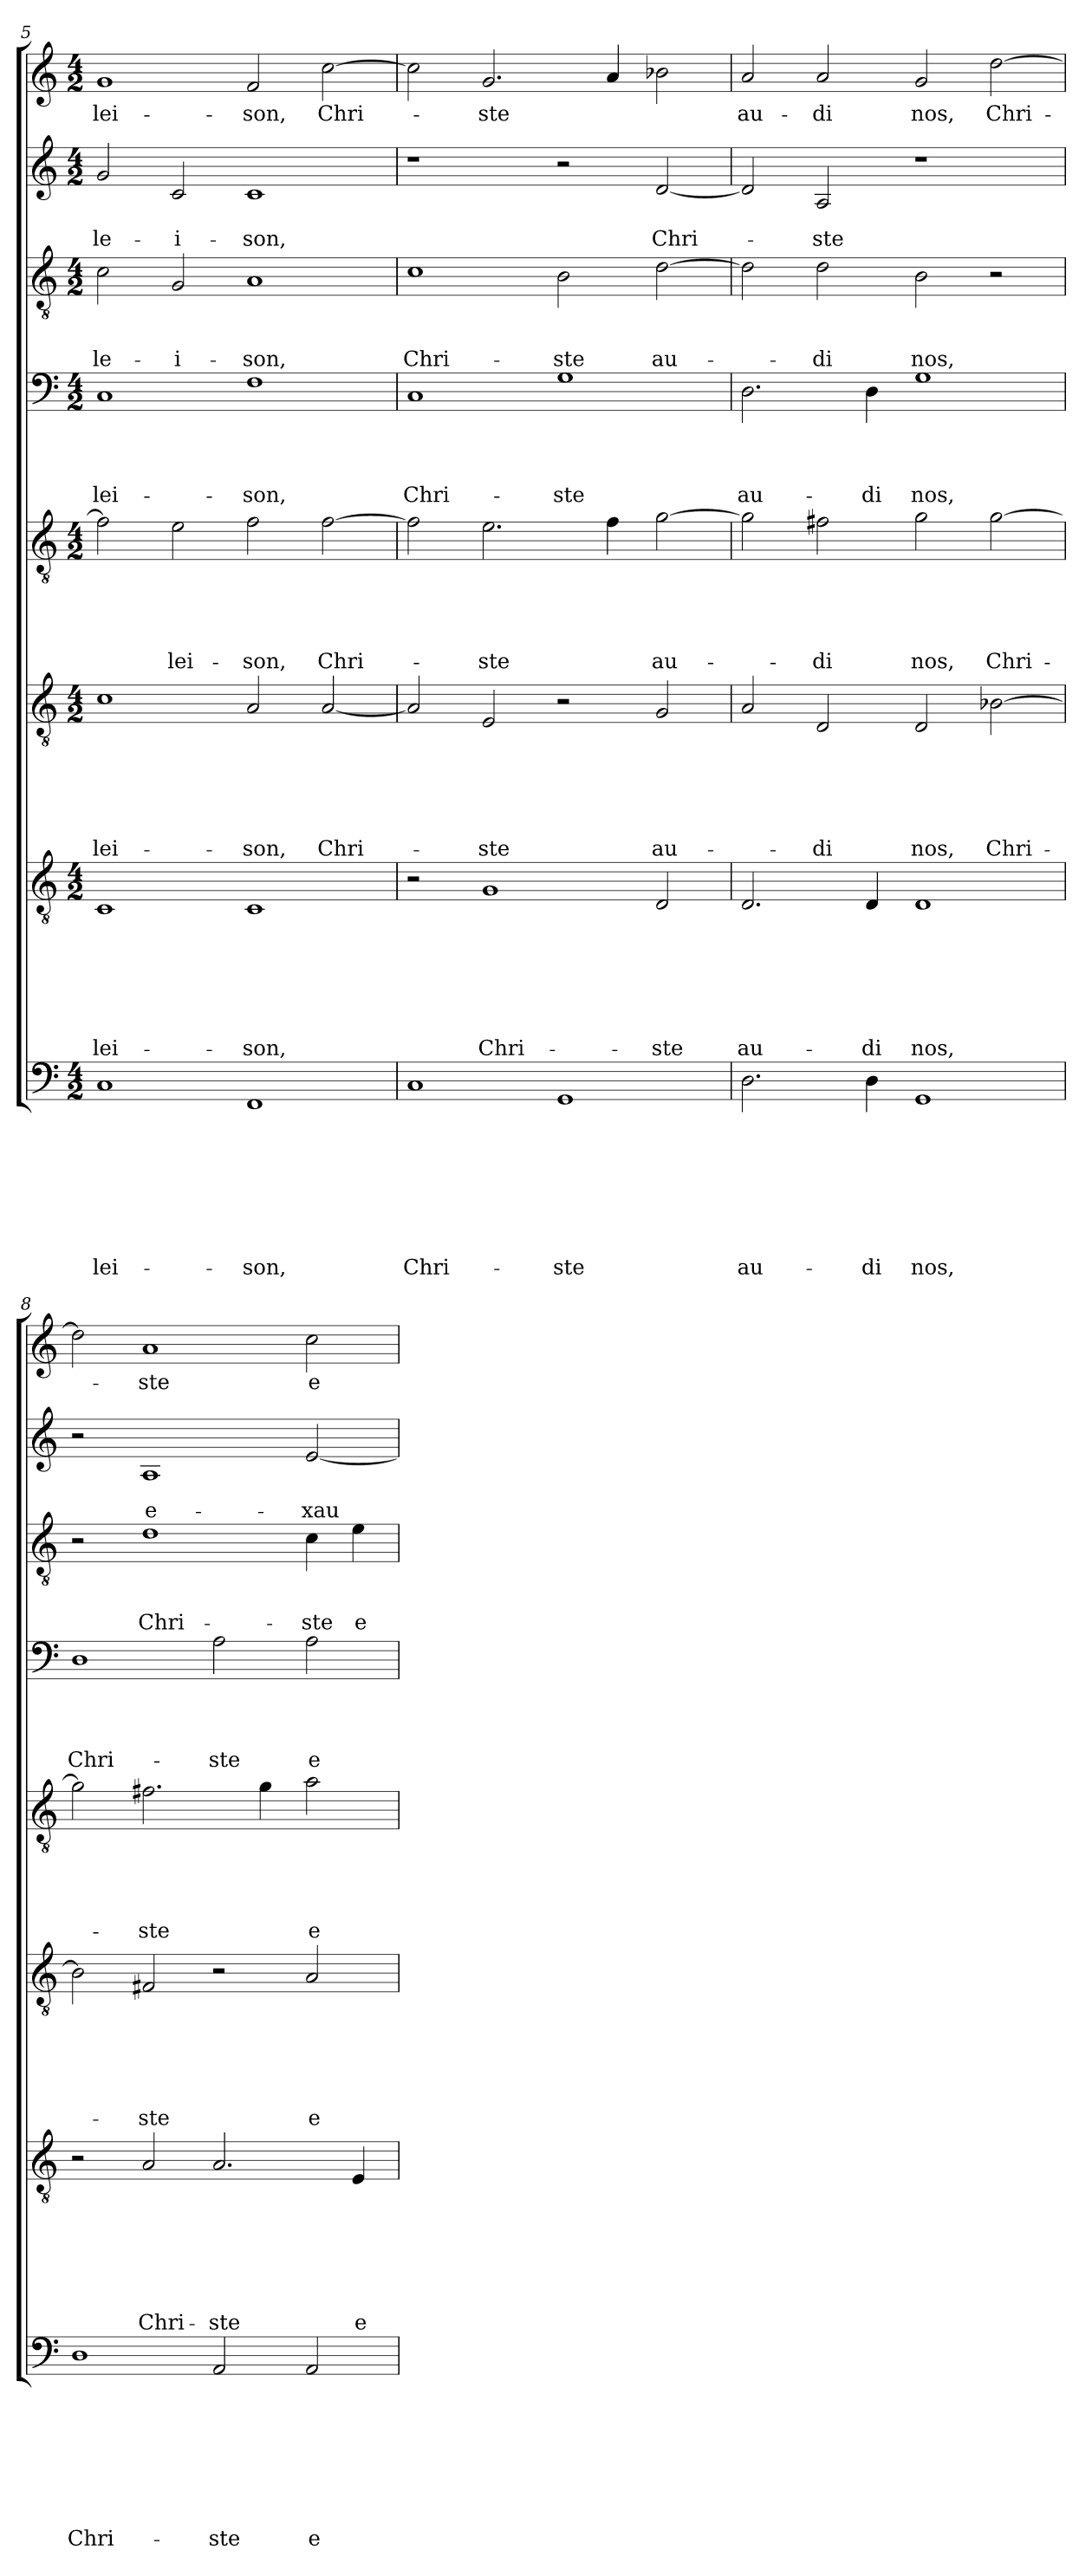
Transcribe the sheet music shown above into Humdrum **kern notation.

**kern	**text	**text	**text	**text	**text	**text	**text	**text	**kern	**text	**text	**text	**text	**text	**text	**text	**kern	**text	**text	**text	**text	**text	**text	**kern	**text	**text	**text	**text	**text	**kern	**text	**text	**text	**text	**kern	**text	**text	**text	**kern	**text	**text	**kern	**text
*part8	*part8	*part8	*part8	*part8	*part8	*part8	*part8	*part8	*part7	*part7	*part7	*part7	*part7	*part7	*part7	*part7	*part6	*part6	*part6	*part6	*part6	*part6	*part6	*part5	*part5	*part5	*part5	*part5	*part5	*part4	*part4	*part4	*part4	*part4	*part3	*part3	*part3	*part3	*part2	*part2	*part2	*part1	*part1
*staff8	*staff8	*staff8	*staff8	*staff8	*staff8	*staff8	*staff8	*staff8	*staff7	*staff7	*staff7	*staff7	*staff7	*staff7	*staff7	*staff7	*staff6	*staff6	*staff6	*staff6	*staff6	*staff6	*staff6	*staff5	*staff5	*staff5	*staff5	*staff5	*staff5	*staff4	*staff4	*staff4	*staff4	*staff4	*staff3	*staff3	*staff3	*staff3	*staff2	*staff2	*staff2	*staff1	*staff1
*clefF4	*	*	*	*	*	*	*	*	*clefGv2	*	*	*	*	*	*	*	*clefGv2	*	*	*	*	*	*	*clefGv2	*	*	*	*	*	*clefF4	*	*	*	*	*clefGv2	*	*	*	*clefG2	*	*	*clefG2	*
*k[]	*	*	*	*	*	*	*	*	*k[]	*	*	*	*	*	*	*	*k[]	*	*	*	*	*	*	*k[]	*	*	*	*	*	*k[]	*	*	*	*	*k[]	*	*	*	*k[]	*	*	*k[]	*
*a:	*	*	*	*	*	*	*	*	*a:	*	*	*	*	*	*	*	*a:	*	*	*	*	*	*	*a:	*	*	*	*	*	*a:	*	*	*	*	*a:	*	*	*	*a:	*	*	*a:	*
*M4/2	*	*	*	*	*	*	*	*	*M4/2	*	*	*	*	*	*	*	*M4/2	*	*	*	*	*	*	*M4/2	*	*	*	*	*	*M4/2	*	*	*	*	*M4/2	*	*	*	*M4/2	*	*	*M4/2	*
=5	=5	=5	=5	=5	=5	=5	=5	=5	=5	=5	=5	=5	=5	=5	=5	=5	=5	=5	=5	=5	=5	=5	=5	=5	=5	=5	=5	=5	=5	=5	=5	=5	=5	=5	=5	=5	=5	=5	=5	=5	=5	=5	=5
!	!	!	!	!	!	!	!	!LO:LY:b	!	!	!	!	!	!	!	!LO:LY:b	!	!	!	!	!	!	!LO:LY:b	!	!	!	!	!	!	!	!	!	!	!LO:LY:b	!	!	!	!LO:LY:b	!	!	!LO:LY:b	!	!LO:LY:b
1C	.	.	.	.	.	.	.	-lei-	1C	.	.	.	.	.	.	-lei-	1c	.	.	.	.	.	-lei-	2f\]	.	.	.	.	.	1C	.	.	.	-lei-	2c\	.	.	-le-	2g/	.	-le-	1g	-lei-
!	!	!	!	!	!	!	!	!	!	!	!	!	!	!	!	!	!	!	!	!	!	!	!	!	!	!	!	!	!LO:LY:b	!	!	!	!	!	!	!	!	!LO:LY:b	!	!	!LO:LY:b	!	!
.	.	.	.	.	.	.	.	.	.	.	.	.	.	.	.	.	.	.	.	.	.	.	.	2e\	.	.	.	.	-lei-	.	.	.	.	.	2G/	.	.	-i-	2c/	.	-i-	.	.
!	!	!	!	!	!	!	!	!LO:LY:b	!	!	!	!	!	!	!	!LO:LY:b	!	!	!	!	!	!	!LO:LY:b	!	!	!	!	!	!LO:LY:b	!	!	!	!	!LO:LY:b	!	!	!	!LO:LY:b	!	!	!LO:LY:b	!	!LO:LY:b
1FF	.	.	.	.	.	.	.	-son,	1C	.	.	.	.	.	.	-son,	2A/	.	.	.	.	.	-son,	2f\	.	.	.	.	-son,	1F	.	.	.	-son,	1A	.	.	-son,	1c	.	-son,	2f/	-son,
!	!	!	!	!	!	!	!	!	!	!	!	!	!	!	!	!	!	!	!	!	!	!	!LO:LY:b	!	!	!	!	!	!LO:LY:b	!	!	!	!	!	!	!	!	!	!	!	!	!	!LO:LY:b
.	.	.	.	.	.	.	.	.	.	.	.	.	.	.	.	.	[2A/	.	.	.	.	.	Chri-	[2f\	.	.	.	.	Chri-	.	.	.	.	.	.	.	.	.	.	.	.	[2cc\	Chri-
=6	=6	=6	=6	=6	=6	=6	=6	=6	=6	=6	=6	=6	=6	=6	=6	=6	=6	=6	=6	=6	=6	=6	=6	=6	=6	=6	=6	=6	=6	=6	=6	=6	=6	=6	=6	=6	=6	=6	=6	=6	=6	=6	=6
!	!	!	!	!	!	!	!	!LO:LY:b	!	!	!	!	!	!	!	!	!	!	!	!	!	!	!	!	!	!	!	!	!	!	!	!	!	!LO:LY:b	!	!	!	!LO:LY:b	!	!	!	!	!
1C	.	.	.	.	.	.	.	Chri-	2r	.	.	.	.	.	.	.	2A/]	.	.	.	.	.	.	2f\]	.	.	.	.	.	1C	.	.	.	Chri-	1c	.	.	Chri-	1r	.	.	2cc\]	.
!	!	!	!	!	!	!	!	!	!	!	!	!	!	!	!	!LO:LY:b	!	!	!	!	!	!	!LO:LY:b	!	!	!	!	!	!LO:LY:b	!	!	!	!	!	!	!	!	!	!	!	!	!	!LO:LY:b
.	.	.	.	.	.	.	.	.	1G	.	.	.	.	.	.	Chri-	2E/	.	.	.	.	.	-ste	2.e\	.	.	.	.	-ste	.	.	.	.	.	.	.	.	.	.	.	.	2.g/	-ste
!	!	!	!	!	!	!	!	!LO:LY:b	!	!	!	!	!	!	!	!	!	!	!	!	!	!	!	!	!	!	!	!	!	!	!	!	!	!LO:LY:b	!	!	!	!LO:LY:b	!	!	!	!	!
1GG	.	.	.	.	.	.	.	-ste	.	.	.	.	.	.	.	.	2r	.	.	.	.	.	.	.	.	.	.	.	.	1G	.	.	.	-ste	2B\	.	.	-ste	2r	.	.	.	.
.	.	.	.	.	.	.	.	.	.	.	.	.	.	.	.	.	.	.	.	.	.	.	.	4f\	.	.	.	.	.	.	.	.	.	.	.	.	.	.	.	.	.	4a/	.
!	!	!	!	!	!	!	!	!	!	!	!	!	!	!	!	!LO:LY:b	!	!	!	!	!	!	!LO:LY:b	!	!	!	!	!	!LO:LY:b	!	!	!	!	!	!	!	!	!LO:LY:b	!	!	!LO:LY:b	!	!
.	.	.	.	.	.	.	.	.	2D/	.	.	.	.	.	.	-ste	2G/	.	.	.	.	.	au-	[2g\	.	.	.	.	au-	.	.	.	.	.	[2d\	.	.	au-	[2d/	.	Chri-	2b-X\	.
!!LO:LB:g=z
=7	=7	=7	=7	=7	=7	=7	=7	=7	=7	=7	=7	=7	=7	=7	=7	=7	=7	=7	=7	=7	=7	=7	=7	=7	=7	=7	=7	=7	=7	=7	=7	=7	=7	=7	=7	=7	=7	=7	=7	=7	=7	=7	=7
!	!	!	!	!	!	!	!	!LO:LY:b	!	!	!	!	!	!	!	!LO:LY:b	!	!	!	!	!	!	!	!	!	!	!	!	!	!	!	!	!	!LO:LY:b	!	!	!	!	!	!	!	!	!LO:LY:b
2.D\	.	.	.	.	.	.	.	au-	2.D/	.	.	.	.	.	.	au-	2A/	.	.	.	.	.	.	2g\]	.	.	.	.	.	2.D\	.	.	.	au-	2d\]	.	.	.	2d/]	.	.	2a/	au-
!	!	!	!	!	!	!	!	!	!	!	!	!	!	!	!	!	!	!	!	!	!	!	!LO:LY:b	!	!	!	!	!	!LO:LY:b	!	!	!	!	!	!	!	!	!LO:LY:b	!	!	!LO:LY:b	!	!LO:LY:b
.	.	.	.	.	.	.	.	.	.	.	.	.	.	.	.	.	2D/	.	.	.	.	.	-di	2f#X\	.	.	.	.	-di	.	.	.	.	.	2d\	.	.	-di	2A/	.	-ste	2a/	-di
!	!	!	!	!	!	!	!	!LO:LY:b	!	!	!	!	!	!	!	!LO:LY:b	!	!	!	!	!	!	!	!	!	!	!	!	!	!	!	!	!	!LO:LY:b	!	!	!	!	!	!	!	!	!
4D\	.	.	.	.	.	.	.	-di	4D/	.	.	.	.	.	.	-di	.	.	.	.	.	.	.	.	.	.	.	.	.	4D\	.	.	.	-di	.	.	.	.	.	.	.	.	.
!	!	!	!	!	!	!	!	!LO:LY:b	!	!	!	!	!	!	!	!LO:LY:b	!	!	!	!	!	!	!LO:LY:b	!	!	!	!	!	!LO:LY:b	!	!	!	!	!LO:LY:b	!	!	!	!LO:LY:b	!	!	!	!	!LO:LY:b
1GG	.	.	.	.	.	.	.	nos,	1D	.	.	.	.	.	.	nos,	2D/	.	.	.	.	.	nos,	2g\	.	.	.	.	nos,	1G	.	.	.	nos,	2B\	.	.	nos,	1r	.	.	2g/	nos,
!	!	!	!	!	!	!	!	!	!	!	!	!	!	!	!	!	!	!	!	!	!	!	!LO:LY:b	!	!	!	!	!	!LO:LY:b	!	!	!	!	!	!	!	!	!	!	!	!	!	!LO:LY:b
.	.	.	.	.	.	.	.	.	.	.	.	.	.	.	.	.	[2B-X\	.	.	.	.	.	Chri-	[2g\	.	.	.	.	Chri-	.	.	.	.	.	2r	.	.	.	.	.	.	[2dd\	Chri-
=8	=8	=8	=8	=8	=8	=8	=8	=8	=8	=8	=8	=8	=8	=8	=8	=8	=8	=8	=8	=8	=8	=8	=8	=8	=8	=8	=8	=8	=8	=8	=8	=8	=8	=8	=8	=8	=8	=8	=8	=8	=8	=8	=8
!	!	!	!	!	!	!	!	!LO:LY:b	!	!	!	!	!	!	!	!	!	!	!	!	!	!	!	!	!	!	!	!	!	!	!	!	!	!LO:LY:b	!	!	!	!	!	!	!	!	!
1D	.	.	.	.	.	.	.	Chri-	2r	.	.	.	.	.	.	.	2B-\]	.	.	.	.	.	.	2g\]	.	.	.	.	.	1D	.	.	.	Chri-	2r	.	.	.	2r	.	.	2dd\]	.
!	!	!	!	!	!	!	!	!	!	!	!	!	!	!	!	!LO:LY:b	!	!	!	!	!	!	!LO:LY:b	!	!	!	!	!	!LO:LY:b	!	!	!	!	!	!	!	!	!LO:LY:b	!	!	!LO:LY:b	!	!LO:LY:b
.	.	.	.	.	.	.	.	.	2A/	.	.	.	.	.	.	Chri-	2F#X/	.	.	.	.	.	-ste	2.f#X\	.	.	.	.	-ste	.	.	.	.	.	1d	.	.	Chri-	1A	.	e-	1a	-ste
!	!	!	!	!	!	!	!	!LO:LY:b	!	!	!	!	!	!	!	!LO:LY:b	!	!	!	!	!	!	!	!	!	!	!	!	!	!	!	!	!	!LO:LY:b	!	!	!	!	!	!	!	!	!
2AA/	.	.	.	.	.	.	.	-ste	2.A/	.	.	.	.	.	.	-ste	2r	.	.	.	.	.	.	.	.	.	.	.	.	2A\	.	.	.	-ste	.	.	.	.	.	.	.	.	.
.	.	.	.	.	.	.	.	.	.	.	.	.	.	.	.	.	.	.	.	.	.	.	.	4g\	.	.	.	.	.	.	.	.	.	.	.	.	.	.	.	.	.	.	.
!	!	!	!	!	!	!	!	!LO:LY:b	!	!	!	!	!	!	!	!	!	!	!	!	!	!	!LO:LY:b	!	!	!	!	!	!LO:LY:b	!	!	!	!	!LO:LY:b	!	!	!	!LO:LY:b	!	!	!LO:LY:b	!	!LO:LY:b
2AA/	.	.	.	.	.	.	.	e-	.	.	.	.	.	.	.	.	2A/	.	.	.	.	.	e-	2a\	.	.	.	.	e-	2A\	.	.	.	e-	4c\	.	.	-ste	[2e/	.	-xau-	2cc\	e-
!	!	!	!	!	!	!	!	!	!	!	!	!	!	!	!	!LO:LY:b	!	!	!	!	!	!	!	!	!	!	!	!	!	!	!	!	!	!	!	!	!	!LO:LY:b	!	!	!	!	!
.	.	.	.	.	.	.	.	.	4E/	.	.	.	.	.	.	e-	.	.	.	.	.	.	.	.	.	.	.	.	.	.	.	.	.	.	4e\	.	.	e-	.	.	.	.	.
=	=	=	=	=	=	=	=	=	=	=	=	=	=	=	=	=	=	=	=	=	=	=	=	=	=	=	=	=	=	=	=	=	=	=	=	=	=	=	=	=	=	=	=
*-	*-	*-	*-	*-	*-	*-	*-	*-	*-	*-	*-	*-	*-	*-	*-	*-	*-	*-	*-	*-	*-	*-	*-	*-	*-	*-	*-	*-	*-	*-	*-	*-	*-	*-	*-	*-	*-	*-	*-	*-	*-	*-	*-
